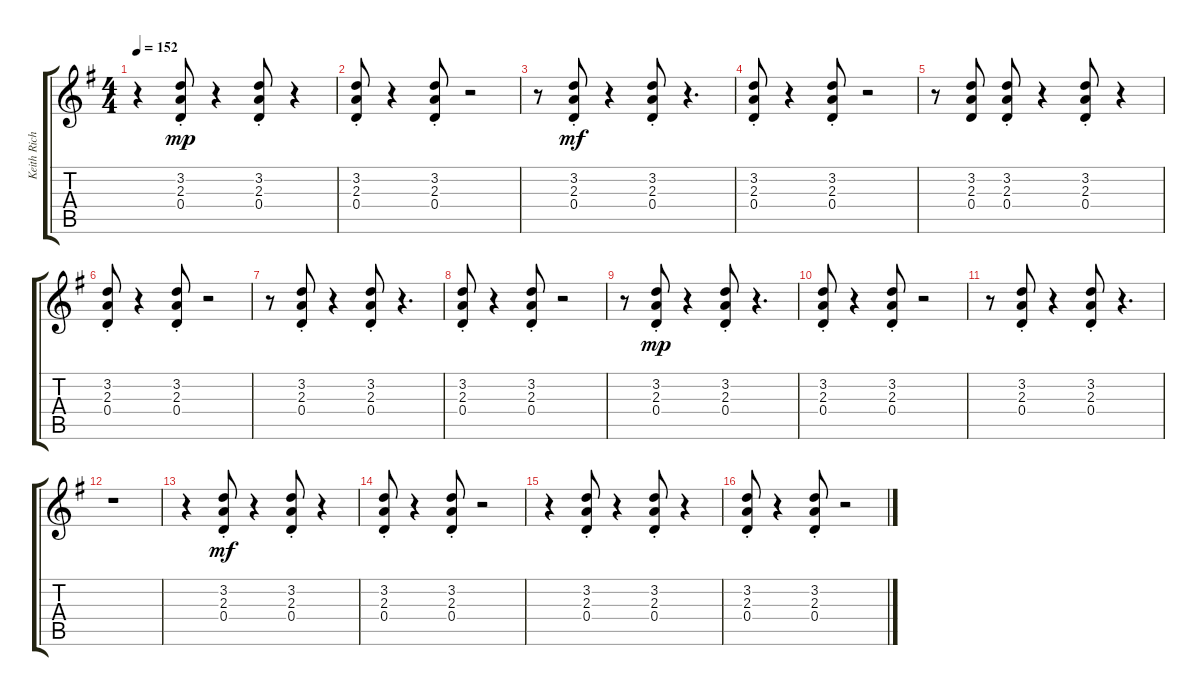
\track ("Keith Richards" "Keith Rich") {instrument overdrivenguitar}
\staff {score tabs}
\tuning (D4 B3 G3 D3 G2 D2) {hide}
\ts (4 4)
\tempo 152
\clef g2
\ks g
r.4{dy mp} (3.2{st} 2.3{st} 0.4{st}).8 r.4 (3.2{st} 2.3{st} 0.4{st}).8 r.4 |
(3.2{st} 2.3{st} 0.4{st}).8 r.4 (3.2{st} 2.3{st} 0.4{st}).8 r.2 |
r.8 (3.2{st} 2.3{st} 0.4{st}).8{dy mf} r.4 (3.2{st} 2.3{st} 0.4{st}).8 r.4{d} |
(3.2{st} 2.3{st} 0.4{st}).8 r.4 (3.2{st} 2.3{st} 0.4{st}).8 r.2 |
r.8 (3.2 2.3 0.4).8 (3.2{st} 2.3{st} 0.4{st}).8 r.4 (3.2{st} 2.3{st} 0.4{st}).8 r.4 |
(3.2{st} 2.3{st} 0.4{st}).8 r.4 (3.2{st} 2.3{st} 0.4{st}).8 r.2 |
r.8 (3.2{st} 2.3{st} 0.4{st}).8 r.4 (3.2{st} 2.3{st} 0.4{st}).8 r.4{d} |
(3.2{st} 2.3{st} 0.4{st}).8 r.4 (3.2{st} 2.3{st} 0.4{st}).8 r.2 |
r.8 (3.2{st} 2.3{st} 0.4{st}).8{dy mp} r.4 (3.2{st} 2.3{st} 0.4{st}).8 r.4{d} |
(3.2{st} 2.3{st} 0.4{st}).8 r.4 (3.2{st} 2.3{st} 0.4{st}).8 r.2 |
r.8 (3.2{st} 2.3{st} 0.4{st}).8 r.4 (3.2{st} 2.3{st} 0.4{st}).8 r.4{d} |
r.1 |
r.4 (3.2{st} 2.3{st} 0.4{st}).8{dy mf} r.4 (3.2{st} 2.3{st} 0.4{st}).8 r.4 |
(3.2{st} 2.3{st} 0.4{st}).8 r.4 (3.2{st} 2.3{st} 0.4{st}).8 r.2 |
r.4 (3.2{st} 2.3{st} 0.4{st}).8 r.4 (3.2{st} 2.3{st} 0.4{st}).8 r.4 |
(3.2{st} 2.3{st} 0.4{st}).8 r.4 (3.2{st} 2.3{st} 0.4{st}).8 r.2
